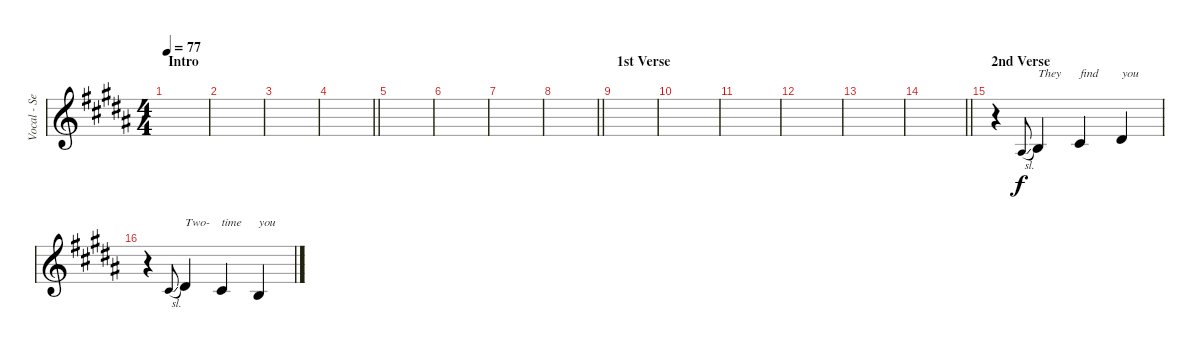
\track ("Vocal - Serj" "Vocal - Se") {instrument tuba}
\staff {score}
\tuning (D4 Bb3 Gb3 Db3 Ab2 Eb2) {hide}
\ts (4 4)
\section ("" "Intro")
\tempo 77
\clef g2
\ks g#minor
|
|
|
\barLineRight lightlight
|
|
|
|
\barLineRight lightlight
|
\section ("" "1st Verse")
|
|
|
|
|
\barLineRight lightlight
|
\section ("" "2nd Verse")
r.4 4.3{sl}.8{gr onbeat} 5.3.4{txt "They"} 7.3.4{txt "find"} 5.2.4{txt "you"} |
r.4 3.2{sl}.8{gr onbeat} 5.2.4{txt "Two-"} 7.3.4{txt "time"} 5.3.4{txt "you"}
